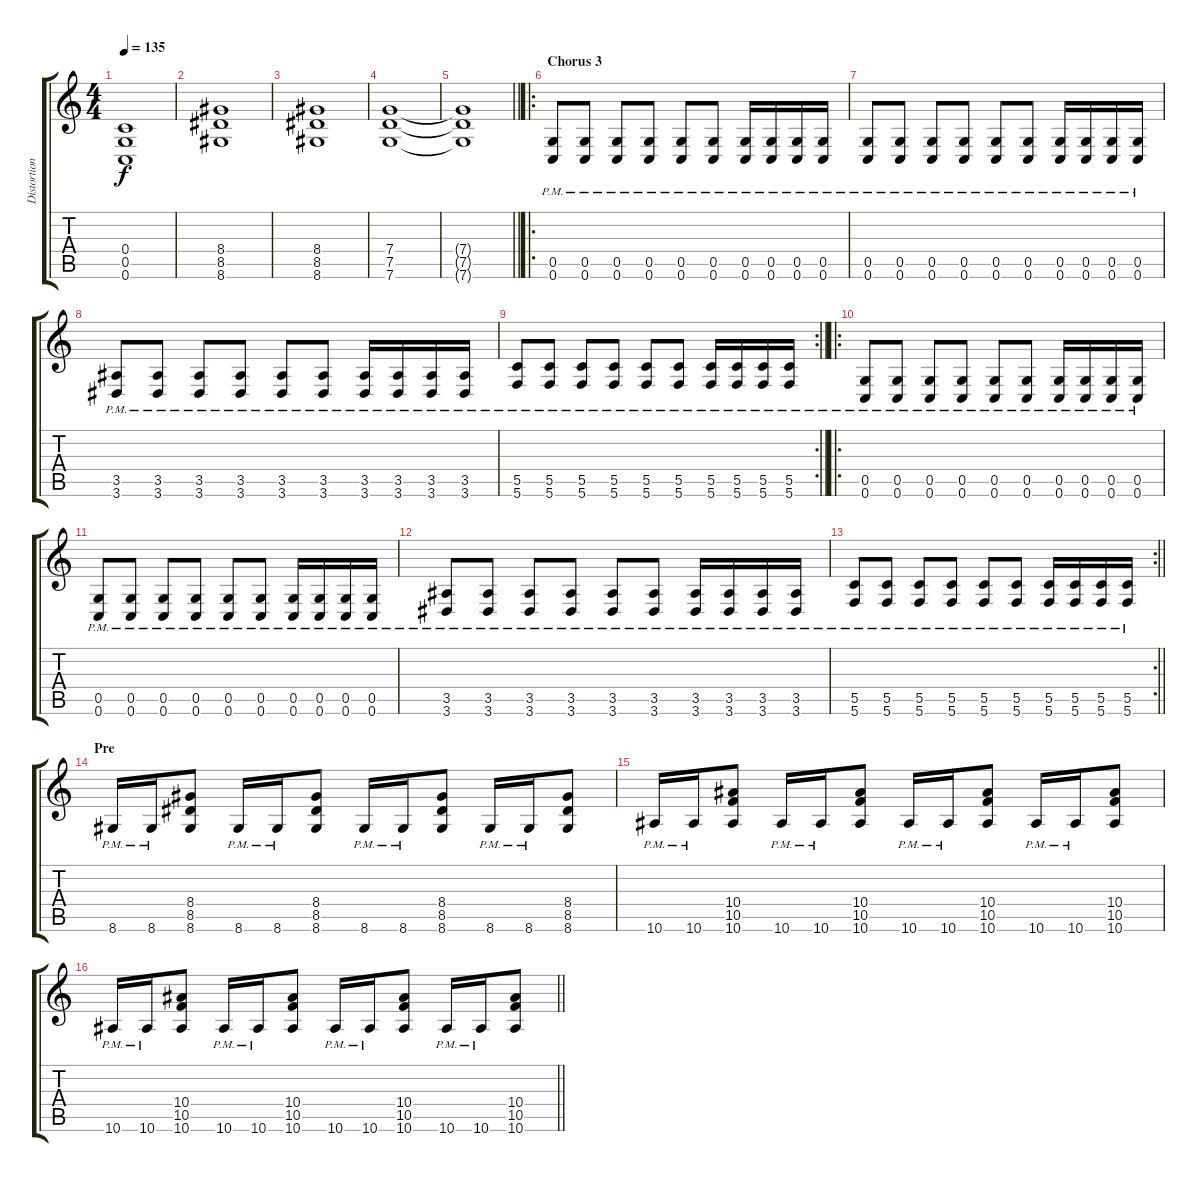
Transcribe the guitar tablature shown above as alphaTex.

\track ("Distortion Guitar" "Distortion") {instrument distortionguitar}
\staff {score tabs}
\tuning (D4 A3 F3 C3 G2 C2) {hide}
\ts (4 4)
\tempo 135
\clef g2
\ks c
(0.4 0.5 0.6).1{dy f} |
(8.4 8.5 8.6).1 |
(8.4 8.5 8.6).1 |
(7.4 7.5 7.6).1 |
\barLineRight lightlight
(7.4{t} 7.5{t} 7.6{t}).1 |
\ro
\section ("" "Chorus 3")
(0.5{pm} 0.6{pm}).8 (0.5{pm} 0.6{pm}).8 (0.5{pm} 0.6{pm}).8 (0.5{pm} 0.6{pm}).8 (0.5{pm} 0.6{pm}).8 (0.5{pm} 0.6{pm}).8 (0.5{pm} 0.6{pm}).16 (0.5{pm} 0.6{pm}).16 (0.5{pm} 0.6{pm}).16 (0.5{pm} 0.6{pm}).16 |
(0.5{pm} 0.6{pm}).8 (0.5{pm} 0.6{pm}).8 (0.5{pm} 0.6{pm}).8 (0.5{pm} 0.6{pm}).8 (0.5{pm} 0.6{pm}).8 (0.5{pm} 0.6{pm}).8 (0.5{pm} 0.6{pm}).16 (0.5{pm} 0.6{pm}).16 (0.5{pm} 0.6{pm}).16 (0.5{pm} 0.6{pm}).16 |
(3.5{pm} 3.6{pm}).8 (3.5{pm} 3.6{pm}).8 (3.5{pm} 3.6{pm}).8 (3.5{pm} 3.6{pm}).8 (3.5{pm} 3.6{pm}).8 (3.5{pm} 3.6{pm}).8 (3.5{pm} 3.6{pm}).16 (3.5{pm} 3.6{pm}).16 (3.5{pm} 3.6{pm}).16 (3.5{pm} 3.6{pm}).16 |
\rc 2
\barLineRight lightlight
(5.5{pm} 5.6{pm}).8 (5.5{pm} 5.6{pm}).8 (5.5{pm} 5.6{pm}).8 (5.5{pm} 5.6{pm}).8 (5.5{pm} 5.6{pm}).8 (5.5{pm} 5.6{pm}).8 (5.5{pm} 5.6{pm}).16 (5.5{pm} 5.6{pm}).16 (5.5{pm} 5.6{pm}).16 (5.5{pm} 5.6{pm}).16 |
\ro
(0.5{pm} 0.6{pm}).8 (0.5{pm} 0.6{pm}).8 (0.5{pm} 0.6{pm}).8 (0.5{pm} 0.6{pm}).8 (0.5{pm} 0.6{pm}).8 (0.5{pm} 0.6{pm}).8 (0.5{pm} 0.6{pm}).16 (0.5{pm} 0.6{pm}).16 (0.5{pm} 0.6{pm}).16 (0.5{pm} 0.6{pm}).16 |
(0.5{pm} 0.6{pm}).8 (0.5{pm} 0.6{pm}).8 (0.5{pm} 0.6{pm}).8 (0.5{pm} 0.6{pm}).8 (0.5{pm} 0.6{pm}).8 (0.5{pm} 0.6{pm}).8 (0.5{pm} 0.6{pm}).16 (0.5{pm} 0.6{pm}).16 (0.5{pm} 0.6{pm}).16 (0.5{pm} 0.6{pm}).16 |
(3.5{pm} 3.6{pm}).8 (3.5{pm} 3.6{pm}).8 (3.5{pm} 3.6{pm}).8 (3.5{pm} 3.6{pm}).8 (3.5{pm} 3.6{pm}).8 (3.5{pm} 3.6{pm}).8 (3.5{pm} 3.6{pm}).16 (3.5{pm} 3.6{pm}).16 (3.5{pm} 3.6{pm}).16 (3.5{pm} 3.6{pm}).16 |
\rc 2
\barLineRight lightlight
(5.5{pm} 5.6{pm}).8 (5.5{pm} 5.6{pm}).8 (5.5{pm} 5.6{pm}).8 (5.5{pm} 5.6{pm}).8 (5.5{pm} 5.6{pm}).8 (5.5{pm} 5.6{pm}).8 (5.5{pm} 5.6{pm}).16 (5.5{pm} 5.6{pm}).16 (5.5{pm} 5.6{pm}).16 (5.5{pm} 5.6{pm}).16 |
\section ("" "Pre")
8.6{pm}.16 8.6{pm}.16 (8.4 8.5 8.6).8 8.6{pm}.16 8.6{pm}.16 (8.4 8.5 8.6).8 8.6{pm}.16 8.6{pm}.16 (8.4 8.5 8.6).8 8.6{pm}.16 8.6{pm}.16 (8.4 8.5 8.6).8 |
10.6{pm}.16 10.6{pm}.16 (10.4 10.5 10.6).8 10.6{pm}.16 10.6{pm}.16 (10.4 10.5 10.6).8 10.6{pm}.16 10.6{pm}.16 (10.4 10.5 10.6).8 10.6{pm}.16 10.6{pm}.16 (10.4 10.5 10.6).8 |
\barLineRight lightlight
10.6{pm}.16 10.6{pm}.16 (10.4 10.5 10.6).8 10.6{pm}.16 10.6{pm}.16 (10.4 10.5 10.6).8 10.6{pm}.16 10.6{pm}.16 (10.4 10.5 10.6).8 10.6{pm}.16 10.6{pm}.16 (10.4 10.5 10.6).8
